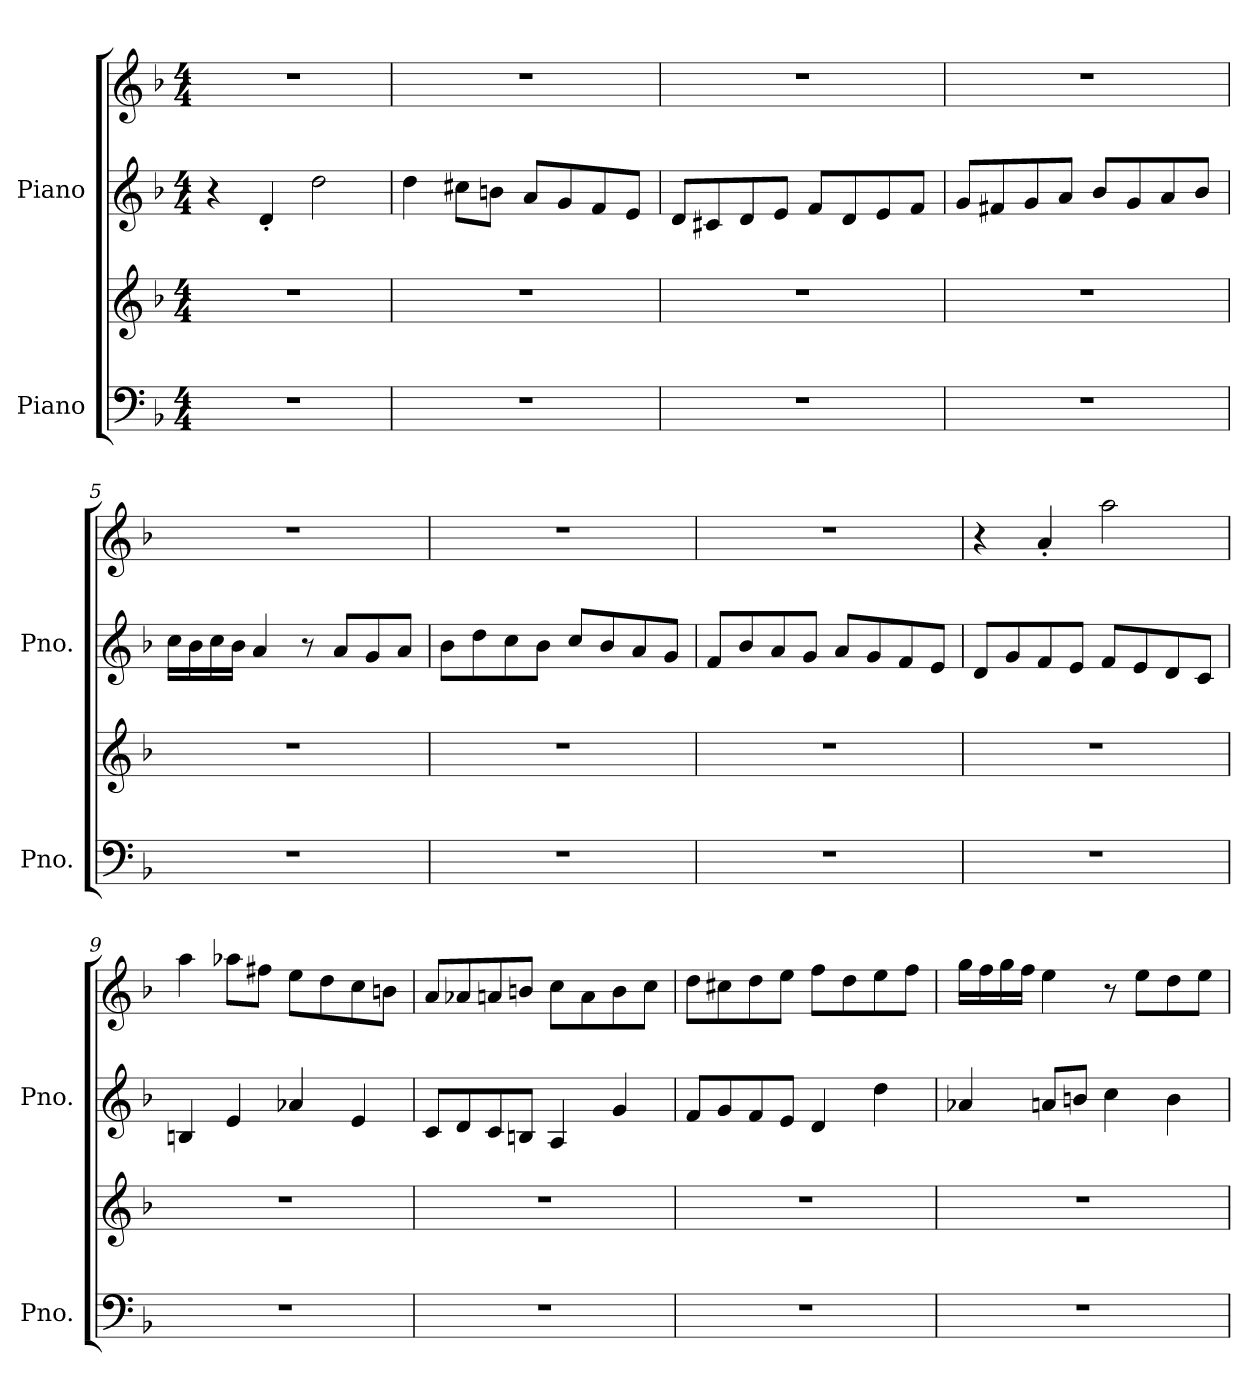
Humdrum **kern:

**kern	**kern	**kern	**kern
*part2	*part2	*part1	*part1
*staff4	*staff3	*staff2	*staff1
*I"Piano	*	*I"Piano	*
*I'Pno.	*	*I'Pno.	*
*clefF4	*clefG2	*clefG2	*clefG2
*k[b-]	*k[b-]	*k[b-]	*k[b-]
*M4/4	*M4/4	*M4/4	*M4/4
*MM150	*MM150	*MM150	*MM150
=1	=1	=1	=1
1r	1r	4r	1r
.	.	4d'/	.
.	.	2dd\	.
=2	=2	=2	=2
1r	1r	4dd\	1r
.	.	8cc#X\L	.
.	.	8bn\J	.
.	.	8a/L	.
.	.	8g/	.
.	.	8f/	.
.	.	8e/J	.
=3	=3	=3	=3
1r	1r	8d/L	1r
.	.	8c#X/	.
.	.	8d/	.
.	.	8e/J	.
.	.	8f/L	.
.	.	8d/	.
.	.	8e/	.
.	.	8f/J	.
=4	=4	=4	=4
1r	1r	8g/L	1r
.	.	8f#X/	.
.	.	8g/	.
.	.	8a/J	.
.	.	8b-/L	.
.	.	8g/	.
.	.	8a/	.
.	.	8b-/J	.
=5	=5	=5	=5
1r	1r	16cc\LL	1r
.	.	16b-\	.
.	.	16cc\	.
.	.	16b-\JJ	.
.	.	4a/	.
.	.	8r	.
.	.	8a/L	.
.	.	8g/	.
.	.	8a/J	.
!!LO:LB:g=z
=6	=6	=6	=6
1r	1r	8b-\L	1r
.	.	8dd\	.
.	.	8cc\	.
.	.	8b-\J	.
.	.	8cc/L	.
.	.	8b-/	.
.	.	8a/	.
.	.	8g/J	.
=7	=7	=7	=7
1r	1r	8f/L	1r
.	.	8b-/	.
.	.	8a/	.
.	.	8g/J	.
.	.	8a/L	.
.	.	8g/	.
.	.	8f/	.
.	.	8e/J	.
=8	=8	=8	=8
1r	1r	8d/L	4r
.	.	8g/	.
.	.	8f/	4a'/
.	.	8e/J	.
.	.	8f/L	2aa\
.	.	8e/	.
.	.	8d/	.
.	.	8c/J	.
=9	=9	=9	=9
1r	1r	4Bn/	4aa\
.	.	4e/	8aa-X\L
.	.	.	8ff#X\J
.	.	4a-X/	8ee\L
.	.	.	8dd\
.	.	4e/	8cc\
.	.	.	8bn\J
!!LO:LB:g=z
=10	=10	=10	=10
1r	1r	8c/L	8a/L
.	.	8d/	8a-X/
.	.	8c/	8an/
.	.	8Bn/J	8bn/J
.	.	4A/	8cc\L
.	.	.	8a\
.	.	4g/	8b\
.	.	.	8cc\J
=11	=11	=11	=11
1r	1r	8f/L	8dd\L
.	.	8g/	8cc#X\
.	.	8f/	8dd\
.	.	8e/J	8ee\J
.	.	4d/	8ff\L
.	.	.	8dd\
.	.	4dd\	8ee\
.	.	.	8ff\J
=12	=12	=12	=12
1r	1r	4a-X/	16gg\LL
.	.	.	16ff\
.	.	.	16gg\
.	.	.	16ff\JJ
.	.	8an/L	4ee\
.	.	8bn/J	.
.	.	4cc\	8r
.	.	.	8ee\L
.	.	4b\	8dd\
.	.	.	8ee\J
=	=	=	=
*-	*-	*-	*-
